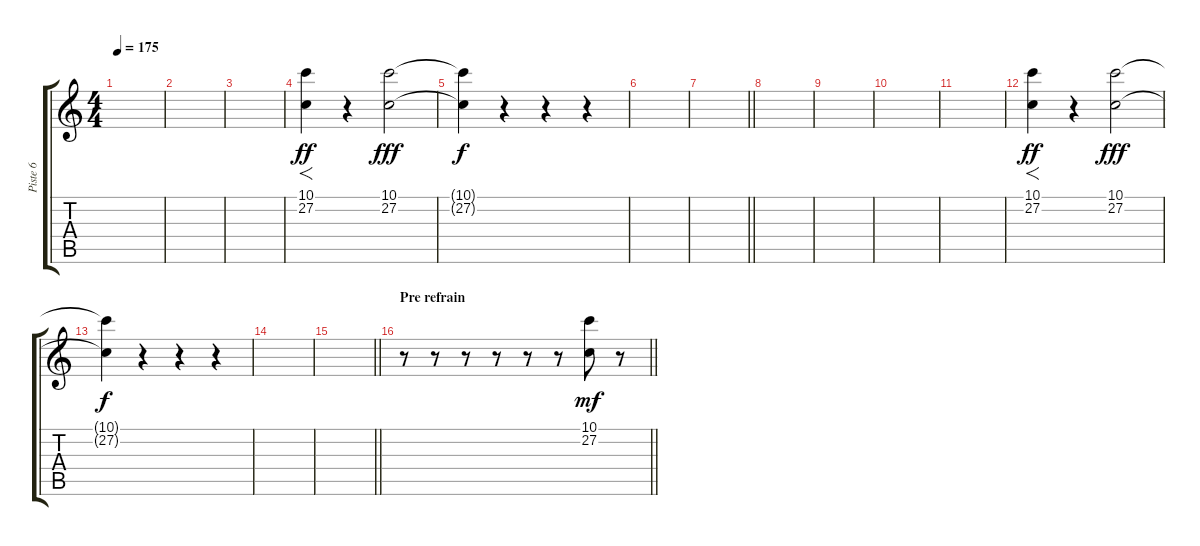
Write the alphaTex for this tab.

\track ("Piste 6" "Piste 6") {instrument lead2sawtooth}
\staff {score tabs}
\tuning (D4 A3 F3 C3 G2 C2) {hide}
\ts (4 4)
\tempo 175
\clef g2
\ks c
|
|
|
(10.1 27.2).4{f dy ff} r.4{volume 0} (10.1 27.2).2{dy fff volume 12} |
(10.1{t} 27.2{t}).4{dy f} r.4 r.4 r.4 |
|
\barLineRight lightlight
|
|
|
|
|
(10.1 27.2).4{f dy ff} r.4{volume 0} (10.1 27.2).2{dy fff volume 12} |
(10.1{t} 27.2{t}).4{dy f} r.4 r.4 r.4 |
|
\barLineRight lightlight
|
\section ("" "Pre refrain")
\barLineRight lightlight
r.8 r.8 r.8 r.8 r.8 r.8 (10.1 27.2).8{dy mf} r.8
